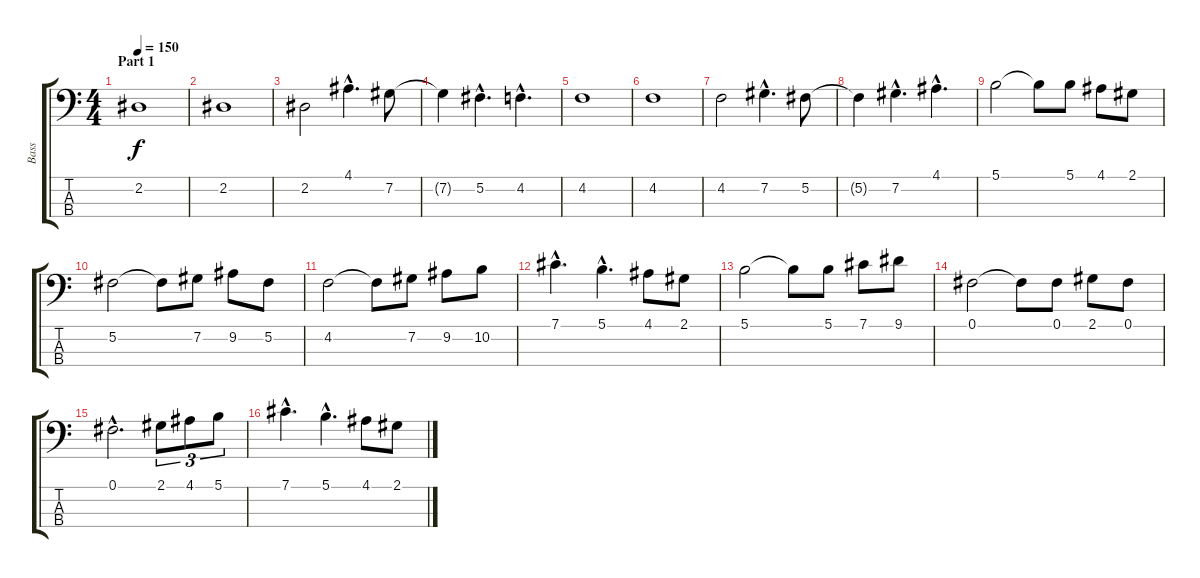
\track ("Bass" "Bass") {instrument electricbassfinger}
\staff {score tabs}
\tuning (Gb2 Db2 Ab1 Eb1) {hide}
\ts (4 4)
\section ("" "Part 1")
\tempo 150
\clef f4
\ks c
2.2.1{dy f instrument electricbassfinger} |
2.2.1 |
2.2.2 4.1{hac}.4{d} 7.2.8 |
7.2{t}.4 5.2{hac}.4{d} 4.2{hac}.4{d} |
4.2.1 |
4.2.1 |
4.2.2 7.2{hac}.4{d} 5.2.8 |
5.2{t}.4 7.2{hac}.4{d} 4.1{hac}.4{d} |
5.1.2 5.1{t}.8 5.1.8 4.1.8 2.1.8 |
5.2.2 5.2{t}.8 7.2.8 9.2.8 5.2.8 |
4.2.2 4.2{t}.8 7.2.8 9.2.8 10.2.8 |
7.1{hac}.4{d} 5.1{hac}.4{d} 4.1.8 2.1.8 |
5.1.2 5.1{t}.8 5.1.8 7.1.8 9.1.8 |
0.1.2 0.1{t}.8 0.1.8 2.1.8 0.1.8 |
0.1{hac}.2{d} 2.1.8{tu (3 2)} 4.1.8{tu (3 2)} 5.1.8{tu (3 2)} |
7.1{hac}.4{d} 5.1{hac}.4{d} 4.1.8 2.1.8
